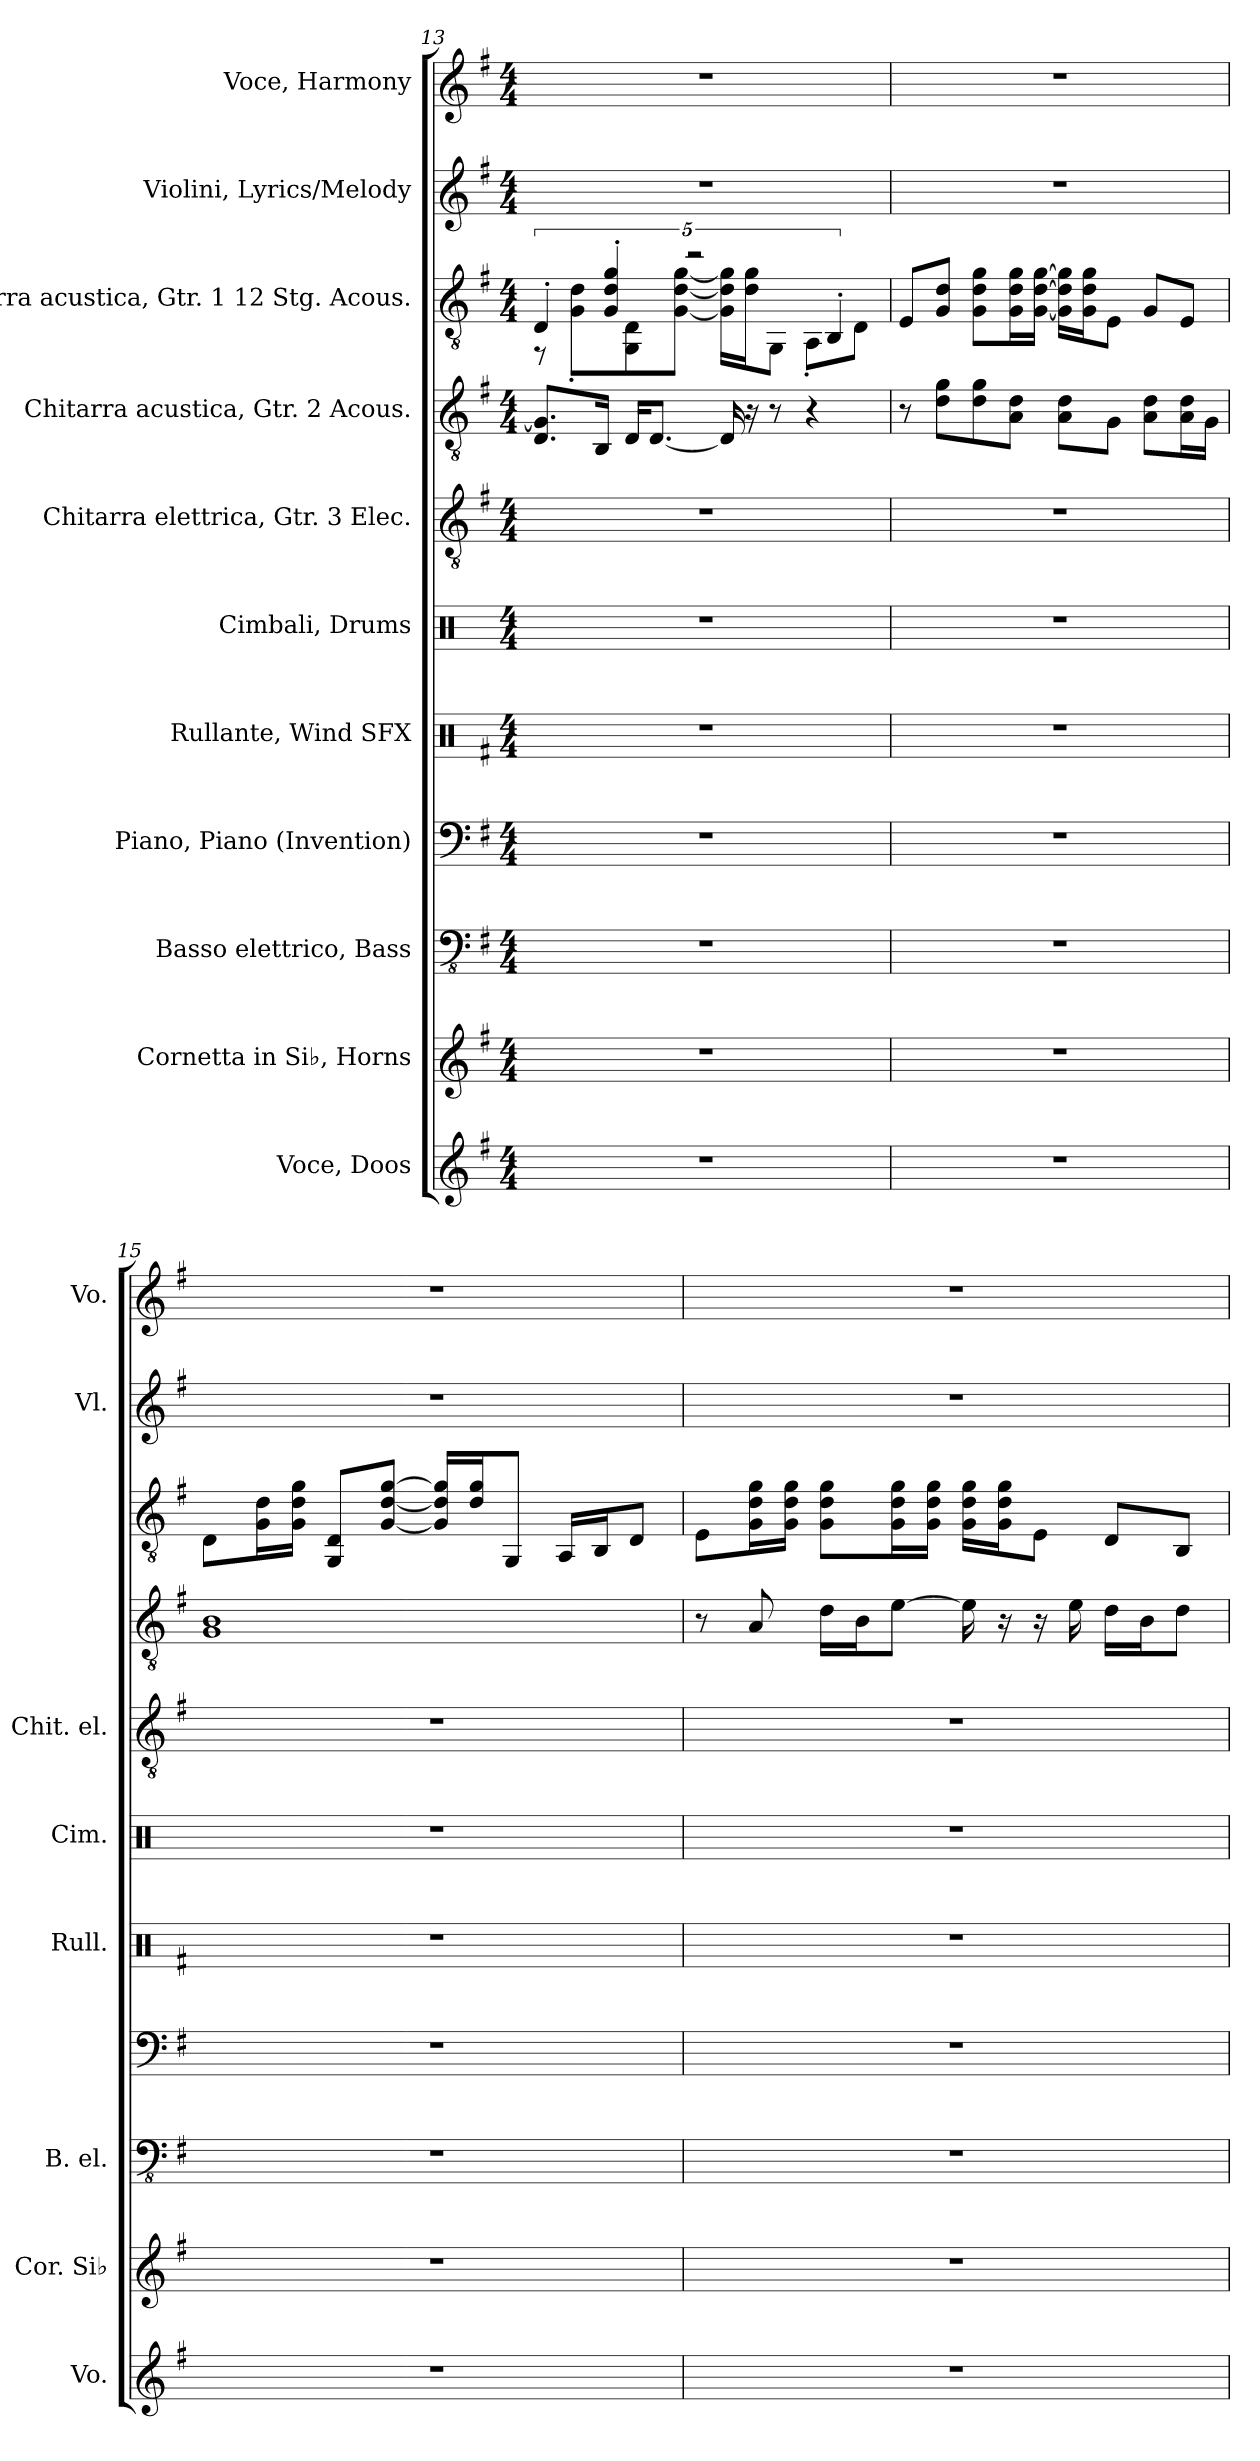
**kern	**kern	**kern	**kern	**kern	**kern	**kern	**kern	**kern	**kern	**kern
*part11	*part10	*part9	*part8	*part7	*part6	*part5	*part4	*part3	*part2	*part1
*staff11	*staff10	*staff9	*staff8	*staff7	*staff6	*staff5	*staff4	*staff3	*staff2	*staff1
*I"Voce, Doos	*I"Cornetta in Si♭, Horns	*I"Basso elettrico, Bass	*I"Piano, Piano (Invention)	*I"Rullante, Wind SFX	*I"Cimbali, Drums	*I"Chitarra elettrica, Gtr. 3 Elec.	*I"Chitarra acustica, Gtr. 2 Acous.	*I"Chitarra acustica, Gtr. 1 12 Stg. Acous.	*I"Violini, Lyrics/Melody	*I"Voce, Harmony
*I'Vo.	*I'Cor. Si♭	*I'B. el.	*	*I'Rull.	*I'Cim.	*I'Chit. el.	*	*	*I'Vl.	*I'Vo.
*clefG2	*clefG2	*clefFv4	*clefF4	*clefX	*clefX	*clefGv2	*clefGv2	*clefGv2	*clefG2	*clefG2
*	*ITrd1c2	*	*	*	*	*	*	*	*	*
*k[f#]	*k[b-]	*k[f#]	*k[f#]	*k[f#]	*k[]	*k[f#]	*k[f#]	*k[f#]	*k[f#]	*k[f#]
*M4/4	*M4/4	*M4/4	*M4/4	*M4/4	*M4/4	*M4/4	*M4/4	*M4/4	*M4/4	*M4/4
=13	=13	=13	=13	=13	=13	=13	=13	=13	=13	=13
*	*	*	*	*	*	*	*	*^	*	*
1r	1r	1r	1r	1r	1r	1r	8.D/ 8.G/]L	5D'/	8r	1r	1r
.	.	.	.	.	.	.	.	.	8G\' 8d\'L	.	.
.	.	.	.	.	.	.	16BB/Jk	.	.	.	.
.	.	.	.	.	.	.	.	5G/' 5d/' 5g/'	.	.	.
.	.	.	.	.	.	.	16D/KL	.	8GG\ 8D\	.	.
.	.	.	.	.	.	.	[8.D/J	.	.	.	.
.	.	.	.	.	.	.	.	.	[8G\ [8d\ [8g\J	.	.
.	.	.	.	.	.	.	.	5%2r	.	.	.
.	.	.	.	.	.	.	16D/]	.	16G\] 16d\] 16g\]LL	.	.
.	.	.	.	.	.	.	16r	.	16d\ 16g\J	.	.
.	.	.	.	.	.	.	8r	.	8GG\J	.	.
.	.	.	.	.	.	.	4r	.	8AA'\L	.	.
.	.	.	.	.	.	.	.	5BB'/	.	.	.
.	.	.	.	.	.	.	.	.	8D\J	.	.
*	*	*	*	*	*	*	*	*v	*v	*	*
=14	=14	=14	=14	=14	=14	=14	=14	=14	=14	=14
1r	1r	1r	1r	1r	1r	1r	8r	8E/L	1r	1r
.	.	.	.	.	.	.	8d\ 8g\L	8G/ 8d/J	.	.
.	.	.	.	.	.	.	8d\ 8g\	8G\ 8d\ 8g\L	.	.
.	.	.	.	.	.	.	8A\ 8d\J	16G\ 16d\ 16g\L	.	.
.	.	.	.	.	.	.	.	[16G\ [16d\ [16g\JJ	.	.
.	.	.	.	.	.	.	8A\ 8d\L	16G\] 16d\] 16g\]LL	.	.
.	.	.	.	.	.	.	.	16G\ 16d\ 16g\J	.	.
.	.	.	.	.	.	.	8G\J	8E\J	.	.
.	.	.	.	.	.	.	8A\ 8d\L	8G/L	.	.
.	.	.	.	.	.	.	16A\ 16d\L	8E/J	.	.
.	.	.	.	.	.	.	16G\JJ	.	.	.
!!LO:PB:g=z
=15	=15	=15	=15	=15	=15	=15	=15	=15	=15	=15
1r	1r	1r	1r	1r	1r	1r	1G 1B	8D\L	1r	1r
.	.	.	.	.	.	.	.	16G\ 16d\L	.	.
.	.	.	.	.	.	.	.	16G\ 16d\ 16g\JJ	.	.
.	.	.	.	.	.	.	.	8GG/ 8D/L	.	.
.	.	.	.	.	.	.	.	[8G/ [8d/ [8g/J	.	.
.	.	.	.	.	.	.	.	16G/] 16d/] 16g/]LL	.	.
.	.	.	.	.	.	.	.	16d/ 16g/J	.	.
.	.	.	.	.	.	.	.	8GG/J	.	.
.	.	.	.	.	.	.	.	16AA/LL	.	.
.	.	.	.	.	.	.	.	16BB/J	.	.
.	.	.	.	.	.	.	.	8D/J	.	.
=16	=16	=16	=16	=16	=16	=16	=16	=16	=16	=16
1r	1r	1r	1r	1r	1r	1r	8r	8E\L	1r	1r
.	.	.	.	.	.	.	8A/	16G\ 16d\ 16g\L	.	.
.	.	.	.	.	.	.	.	16G\ 16d\ 16g\JJ	.	.
.	.	.	.	.	.	.	16d\LL	8G\ 8d\ 8g\L	.	.
.	.	.	.	.	.	.	16B\J	.	.	.
.	.	.	.	.	.	.	[8e\J	16G\ 16d\ 16g\L	.	.
.	.	.	.	.	.	.	.	16G\ 16d\ 16g\JJ	.	.
.	.	.	.	.	.	.	16e\]	16G\ 16d\ 16g\LL	.	.
.	.	.	.	.	.	.	16r	16G\ 16d\ 16g\J	.	.
.	.	.	.	.	.	.	16r	8E\J	.	.
.	.	.	.	.	.	.	16e\	.	.	.
.	.	.	.	.	.	.	16d\LL	8D/L	.	.
.	.	.	.	.	.	.	16B\J	.	.	.
.	.	.	.	.	.	.	8d\J	8BB/J	.	.
=	=	=	=	=	=	=	=	=	=	=
*-	*-	*-	*-	*-	*-	*-	*-	*-	*-	*-
